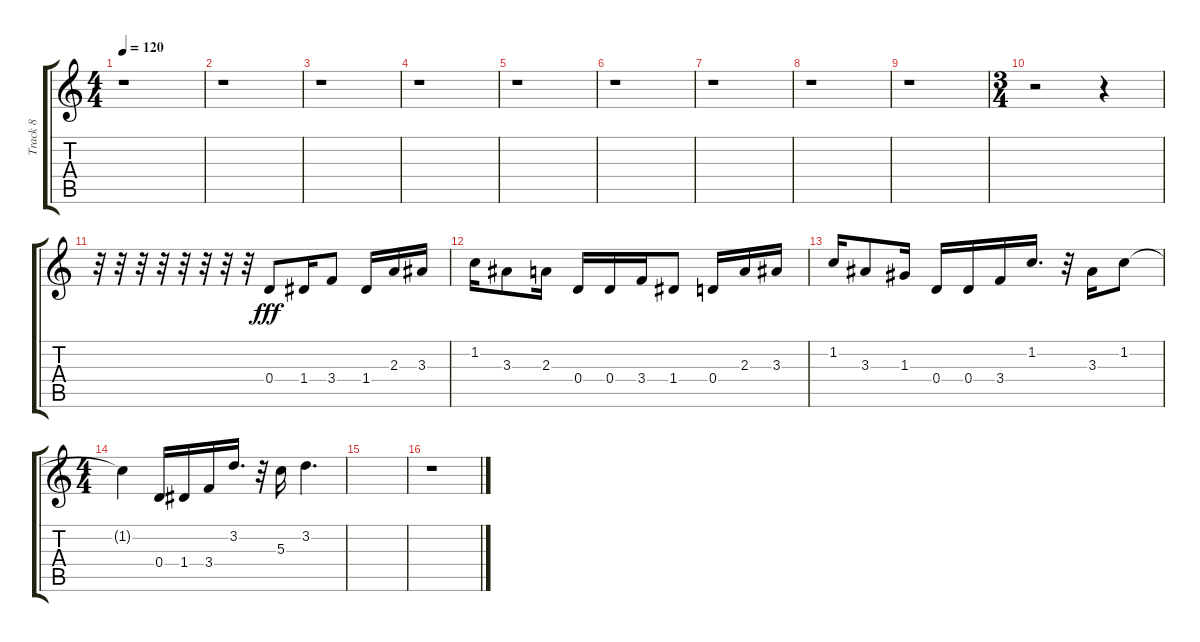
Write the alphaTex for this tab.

\track ("Track 8" "Track 8") {instrument distortionguitar}
\staff {score tabs}
\tuning (E4 B3 G3 D3 A2 E2) {hide}
\ts (4 4)
\tempo 120
\clef g2
\ks c
r.1{dy fff} |
r.1 |
r.1 |
r.1 |
r.1 |
r.1 |
r.1 |
r.1 |
r.1 |
\ts (3 4)
r.2 r.4 |
r.32{instrument distortionguitar} r.32 r.32 r.32 r.32 r.32 r.32 r.32 0.4.8 1.4.16 3.4.8 1.4.16 2.3.16 3.3.16 |
1.2.16 3.3.8 2.3.16 0.4.16 0.4.16 3.4.16 1.4.8 0.4.16 2.3.16 3.3.16 |
1.2.16 3.3.8 1.3.16 0.4.16 0.4.16 3.4.16 1.2.16{d} r.32 3.3.16 1.2.8 |
\ts (4 4)
1.2{t}.4 0.4.16 1.4.16 3.4.16 3.2.16{d} r.32 5.3.16 3.2.4{d} |
|
r.1
